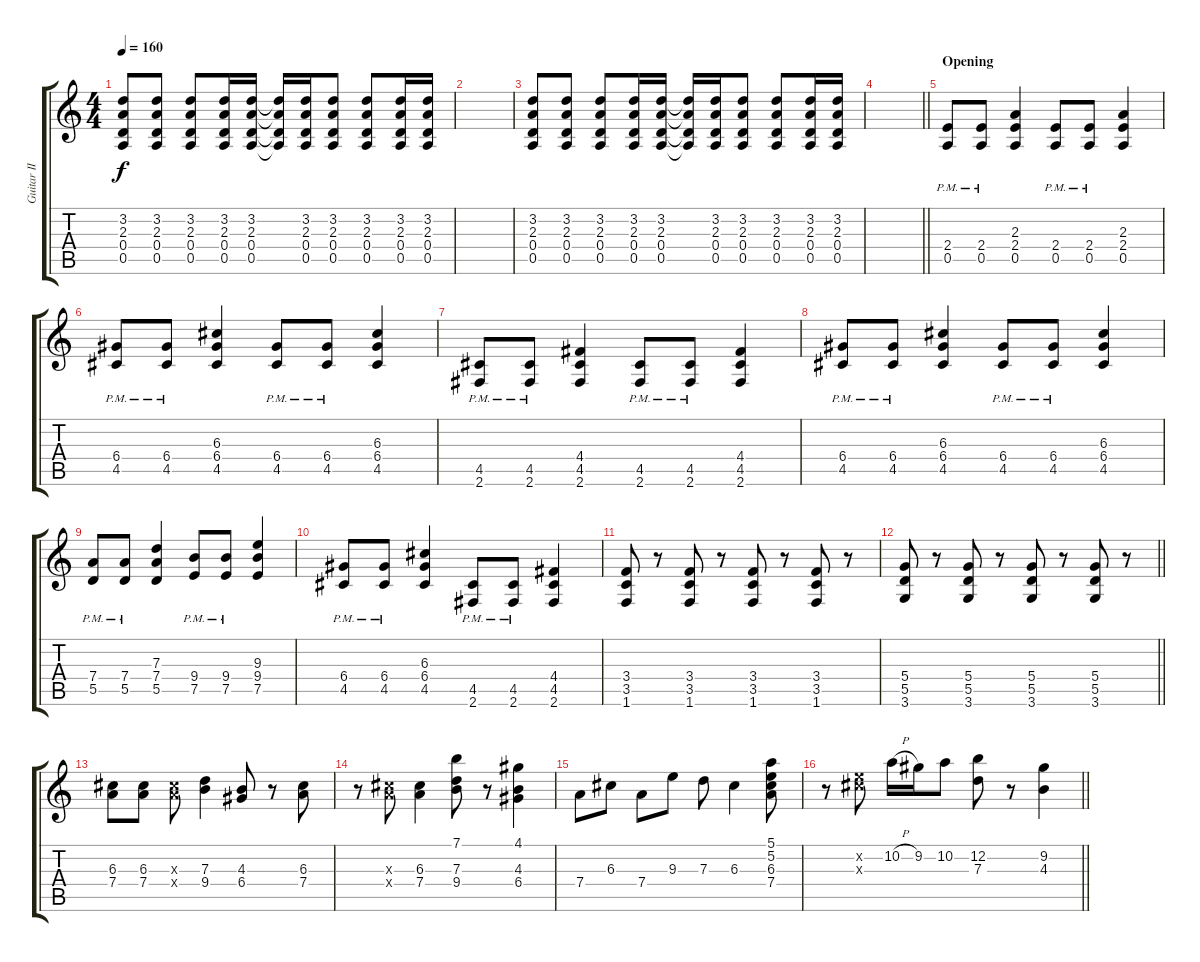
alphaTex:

\track ("Guitar II" "Guitar II") {instrument overdrivenguitar}
\staff {score tabs}
\tuning (E4 B3 G3 D3 A2 E2) {hide}
\ts (4 4)
\tempo 160
\clef g2
\ks c
(3.2 2.3 0.4 0.5).8{dy f instrument acousticguitarsteel} (3.2 2.3 0.4 0.5).8 (3.2 2.3 0.4 0.5).8 (3.2 2.3 0.4 0.5).16 (3.2 2.3 0.4 0.5).16 (3.2{t} 2.3{t} 0.4{t} 0.5{t}).16 (3.2 2.3 0.4 0.5).16 (3.2 2.3 0.4 0.5).8 (3.2 2.3 0.4 0.5).8 (3.2 2.3 0.4 0.5).16 (3.2 2.3 0.4 0.5).16 |
|
(3.2 2.3 0.4 0.5).8 (3.2 2.3 0.4 0.5).8 (3.2 2.3 0.4 0.5).8 (3.2 2.3 0.4 0.5).16 (3.2 2.3 0.4 0.5).16 (3.2{t} 2.3{t} 0.4{t} 0.5{t}).16 (3.2 2.3 0.4 0.5).16 (3.2 2.3 0.4 0.5).8 (3.2 2.3 0.4 0.5).8 (3.2 2.3 0.4 0.5).16 (3.2 2.3 0.4 0.5).16 |
\barLineRight lightlight
|
\section ("" "Opening")
(2.4{pm} 0.5{pm}).8{instrument overdrivenguitar} (2.4{pm} 0.5{pm}).8 (2.3 2.4 0.5).4 (2.4{pm} 0.5{pm}).8 (2.4{pm} 0.5{pm}).8 (2.3 2.4 0.5).4 |
(6.4{pm} 4.5{pm}).8 (6.4{pm} 4.5{pm}).8 (6.3 6.4 4.5).4 (6.4{pm} 4.5{pm}).8 (6.4{pm} 4.5{pm}).8 (6.3 6.4 4.5).4 |
(4.5{pm} 2.6{pm}).8 (4.5{pm} 2.6{pm}).8 (4.4 4.5 2.6).4 (4.5{pm} 2.6{pm}).8 (4.5{pm} 2.6{pm}).8 (4.4 4.5 2.6).4 |
(6.4{pm} 4.5{pm}).8 (6.4{pm} 4.5{pm}).8 (6.3 6.4 4.5).4 (6.4{pm} 4.5{pm}).8 (6.4{pm} 4.5{pm}).8 (6.3 6.4 4.5).4 |
(7.4{pm} 5.5{pm}).8 (7.4{pm} 5.5{pm}).8 (7.3 7.4 5.5).4 (9.4{pm} 7.5{pm}).8 (9.4{pm} 7.5{pm}).8 (9.3 9.4 7.5).4 |
(6.4{pm} 4.5{pm}).8 (6.4{pm} 4.5{pm}).8 (6.3 6.4 4.5).4 (4.5{pm} 2.6{pm}).8 (4.5{pm} 2.6{pm}).8 (4.4 4.5 2.6).4 |
(3.4 3.5 1.6).8 r.8 (3.4 3.5 1.6).8 r.8 (3.4 3.5 1.6).8 r.8 (3.4 3.5 1.6).8 r.8 |
\barLineRight lightlight
(5.4 5.5 3.6).8 r.8 (5.4 5.5 3.6).8 r.8 (5.4 5.5 3.6).8 r.8 (5.4 5.5 3.6).8 r.8 |
(6.3 7.4).8 (6.3 7.4).8 (6.3{x} 7.4{x}).8 (7.3 9.4).4 (4.3 6.4).8 r.8 (6.3 7.4).8 |
r.8 (6.3{x} 7.4{x}).8 (6.3 7.4).4 (7.1 7.3 9.4).8 r.8 (4.1 4.3 6.4).4 |
7.4.8 6.3.8 7.4.8 9.3.8 7.3.8 6.3.4 (5.1 5.2 6.3 7.4).8 |
\barLineRight lightlight
r.8 (5.2{x} 6.3{x}).8 10.2{h}.16 9.2.16 10.2.8 (12.2 7.3).8 r.8 (9.2 4.3).4
